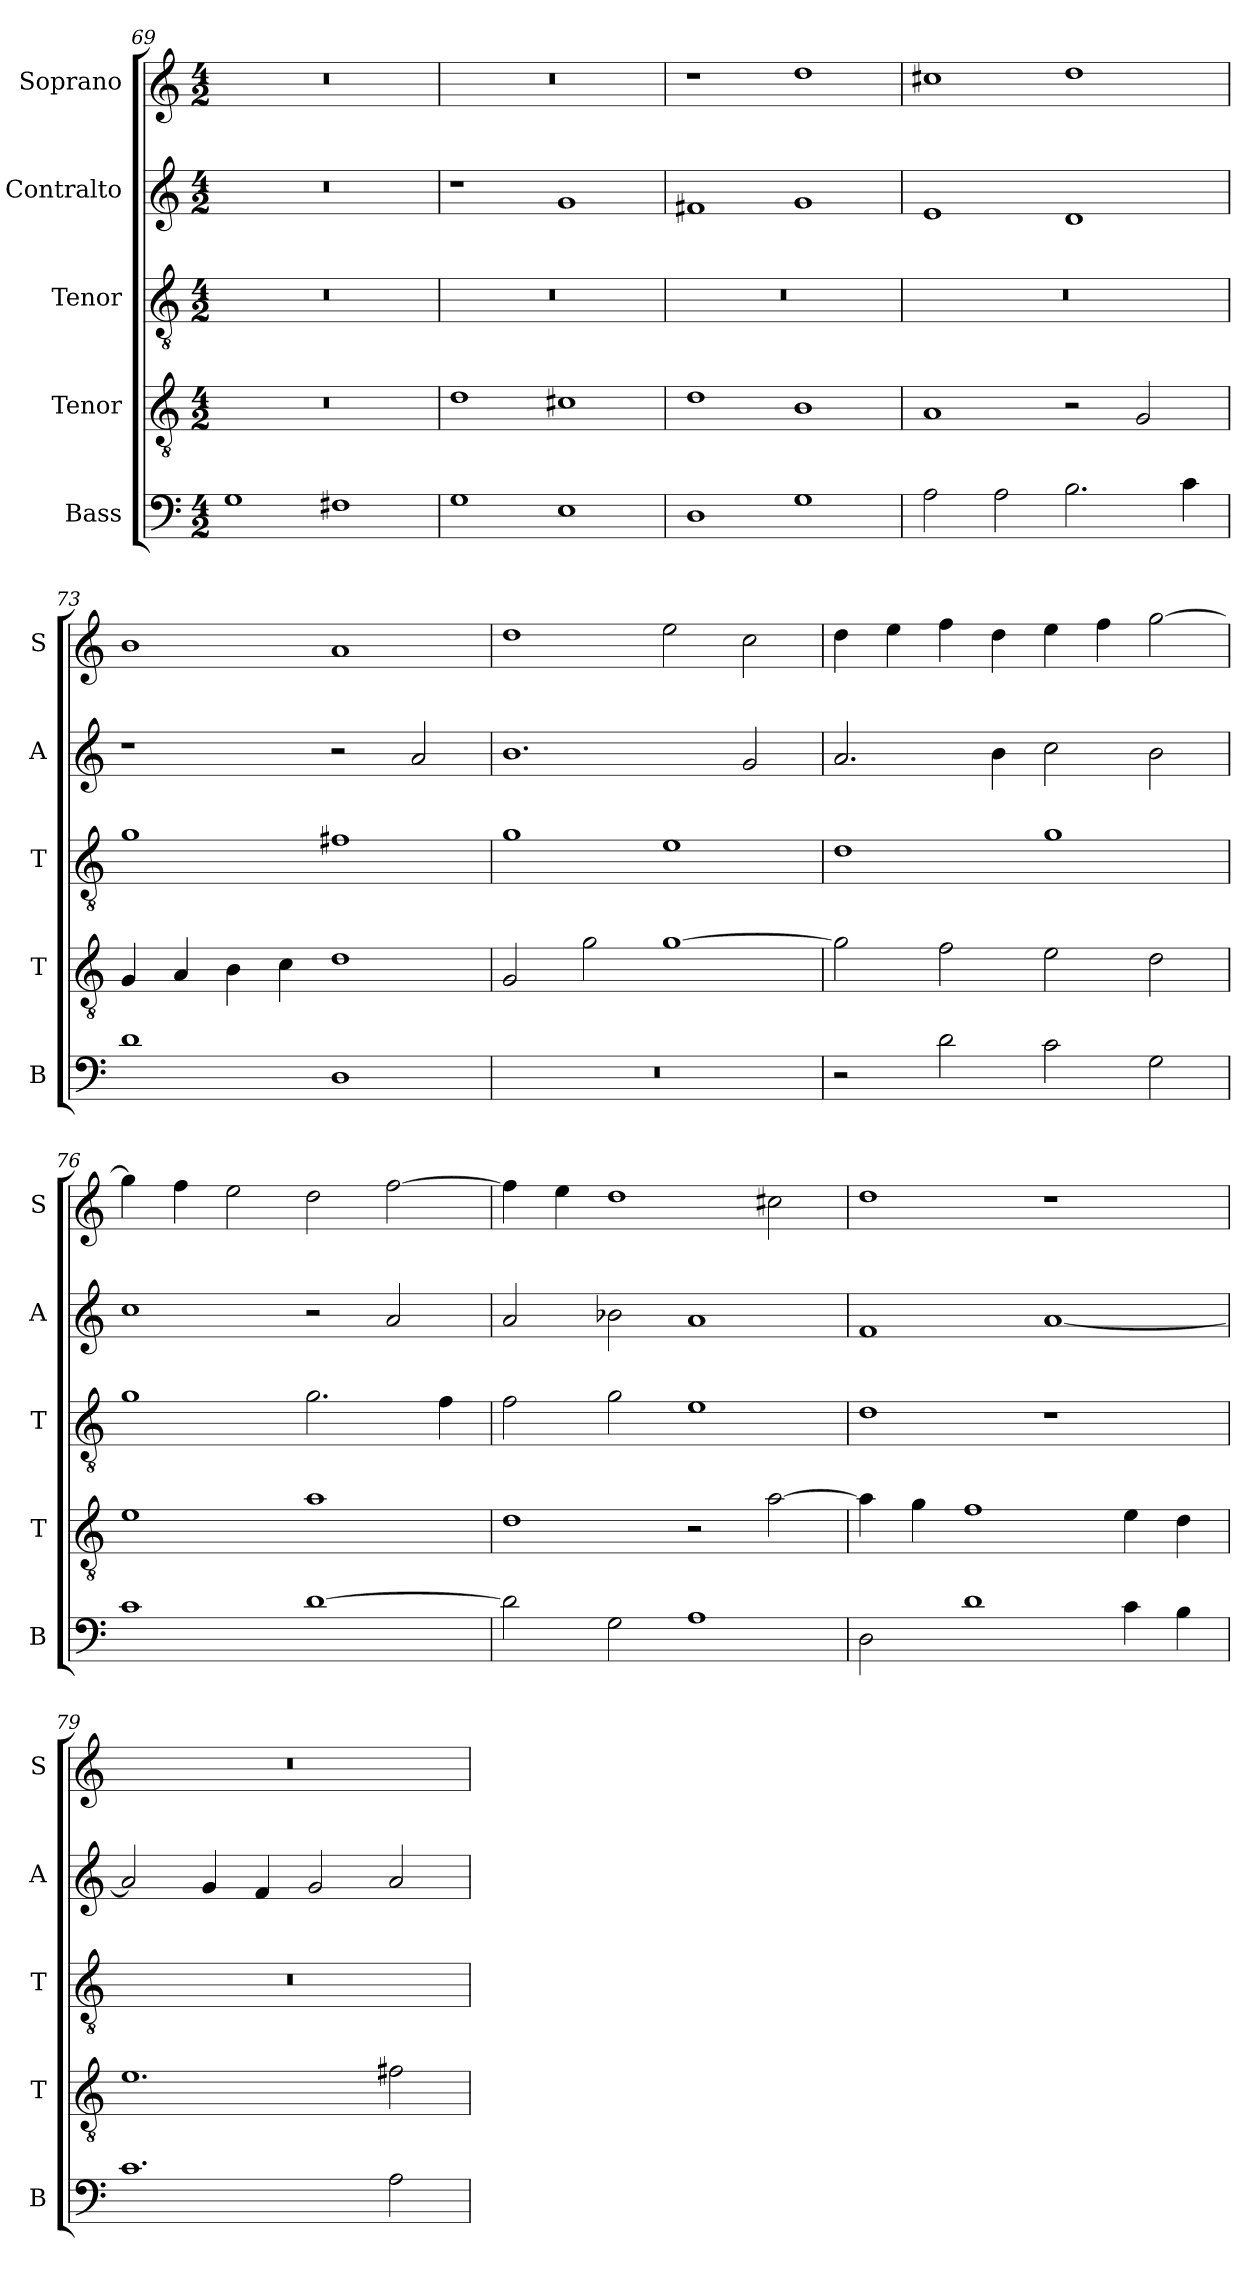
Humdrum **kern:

**kern	**kern	**kern	**kern	**kern
*part5	*part4	*part3	*part2	*part1
*staff5	*staff4	*staff3	*staff2	*staff1
*I"Bass	*I"Tenor	*I"Tenor	*I"Contralto	*I"Soprano
*I'B	*I'T	*I'T	*I'A	*I'S
*clefF4	*clefGv2	*clefGv2	*clefG2	*clefG2
*k[]	*k[]	*k[]	*k[]	*k[]
*G:mix	*G:mix	*G:mix	*G:mix	*G:mix
*M4/2	*M4/2	*M4/2	*M4/2	*M4/2
=69	=69	=69	=69	=69
1G	0r	0r	0r	0r
1F#X	.	.	.	.
=70	=70	=70	=70	=70
1G	1d	0r	1r	0r
1E	1c#X	.	1g	.
=71	=71	=71	=71	=71
1D	1d	0r	1f#X	1r
1G	1B	.	1g	1dd
=72	=72	=72	=72	=72
2A	1A	0r	1e	1cc#X
2A	.	.	.	.
2.B	2r	.	1d	1dd
.	2G	.	.	.
4c	.	.	.	.
=73	=73	=73	=73	=73
1d	4G	1g	1r	1b
.	4A	.	.	.
.	4B	.	.	.
.	4c	.	.	.
1D	1d	1f#X	2r	1a
.	.	.	2a	.
=74	=74	=74	=74	=74
0r	2G	1g	1.b	1dd
.	2g	.	.	.
.	[1g	1e	.	2ee
.	.	.	2g	2cc
=75	=75	=75	=75	=75
2r	2g]	1d	2.a	4dd
.	.	.	.	4ee
2d	2f	.	.	4ff
.	.	.	4b	4dd
2c	2e	1g	2cc	4ee
.	.	.	.	4ff
2G	2d	.	2b	[2gg
=76	=76	=76	=76	=76
1c	1e	1g	1cc	4gg]
.	.	.	.	4ff
.	.	.	.	2ee
[1d	1a	2.g	2r	2dd
.	.	.	2a	[2ff
.	.	4f	.	.
=77	=77	=77	=77	=77
2d]	1d	2f	2a	4ff]
.	.	.	.	4ee
2G	.	2g	2b-X	1dd
1A	2r	1e	1a	.
.	[2a	.	.	2cc#X
=78	=78	=78	=78	=78
2D	4a]	1d	1f	1dd
.	4g	.	.	.
1d	1f	.	.	.
.	.	1r	[1a	1r
4c	4e	.	.	.
4B	4d	.	.	.
=79	=79	=79	=79	=79
1.c	1.e	0r	2a]	0r
.	.	.	4g	.
.	.	.	4f	.
.	.	.	2g	.
2A	2f#X	.	2a	.
=	=	=	=	=
*-	*-	*-	*-	*-
